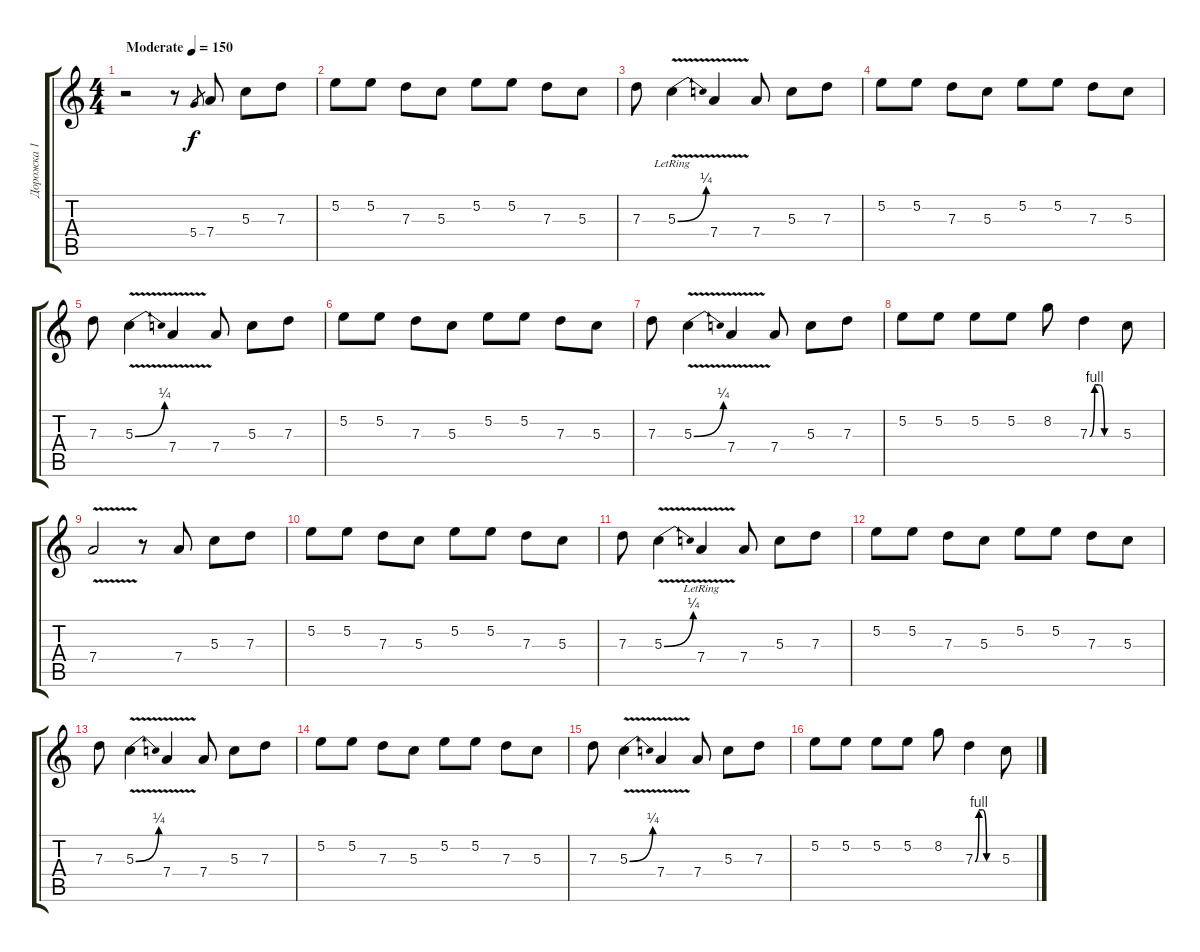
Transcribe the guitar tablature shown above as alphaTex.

\track ("Дорожка 1" "Дорожка 1") {mute instrument distortionguitar}
\staff {score tabs}
\tuning (E4 B3 G3 D3 A2 E2) {hide}
\ts (4 4)
\tempo (150 "Moderate")
\clef g2
\ks c
r.2{dy f instrument distortionguitar} r.8 5.4.8{gr} 7.4.8 5.3.8 7.3.8 |
5.2.8 5.2.8 7.3.8 5.3.8 5.2.8 5.2.8 7.3.8 5.3.8 |
7.3.8 5.3{be (bend 0 0 60 1) v lr}.4 7.4{v}.4 7.4.8 5.3.8 7.3.8 |
5.2.8 5.2.8 7.3.8 5.3.8 5.2.8 5.2.8 7.3.8 5.3.8 |
7.3.8 5.3{be (bend 0 0 60 1) v}.4 7.4{v}.4 7.4.8 5.3.8 7.3.8 |
5.2.8 5.2.8 7.3.8 5.3.8 5.2.8 5.2.8 7.3.8 5.3.8 |
7.3.8 5.3{be (bend 0 0 60 1) v}.4 7.4{v}.4 7.4.8 5.3.8 7.3.8 |
5.2.8 5.2.8 5.2.8 5.2.8 8.2.8 7.3{be (custom 0 0 10 4 20 4 30 0 60 0)}.4 5.3.8 |
7.4{v}.2 r.8 7.4.8 5.3.8 7.3.8 |
5.2.8 5.2.8 7.3.8 5.3.8 5.2.8 5.2.8 7.3.8 5.3.8 |
7.3.8 5.3{be (bend 0 0 60 1) v}.4 7.4{v lr}.4 7.4.8 5.3.8 7.3.8 |
5.2.8 5.2.8 7.3.8 5.3.8 5.2.8 5.2.8 7.3.8 5.3.8 |
7.3.8 5.3{be (bend 0 0 60 1) v}.4 7.4{v}.4 7.4.8 5.3.8 7.3.8 |
5.2.8 5.2.8 7.3.8 5.3.8 5.2.8 5.2.8 7.3.8 5.3.8 |
7.3.8 5.3{be (bend 0 0 60 1) v}.4 7.4{v}.4 7.4.8 5.3.8 7.3.8 |
5.2.8 5.2.8 5.2.8 5.2.8 8.2.8 7.3{be (custom 0 0 10 4 20 4 30 0 60 0)}.4 5.3.8
